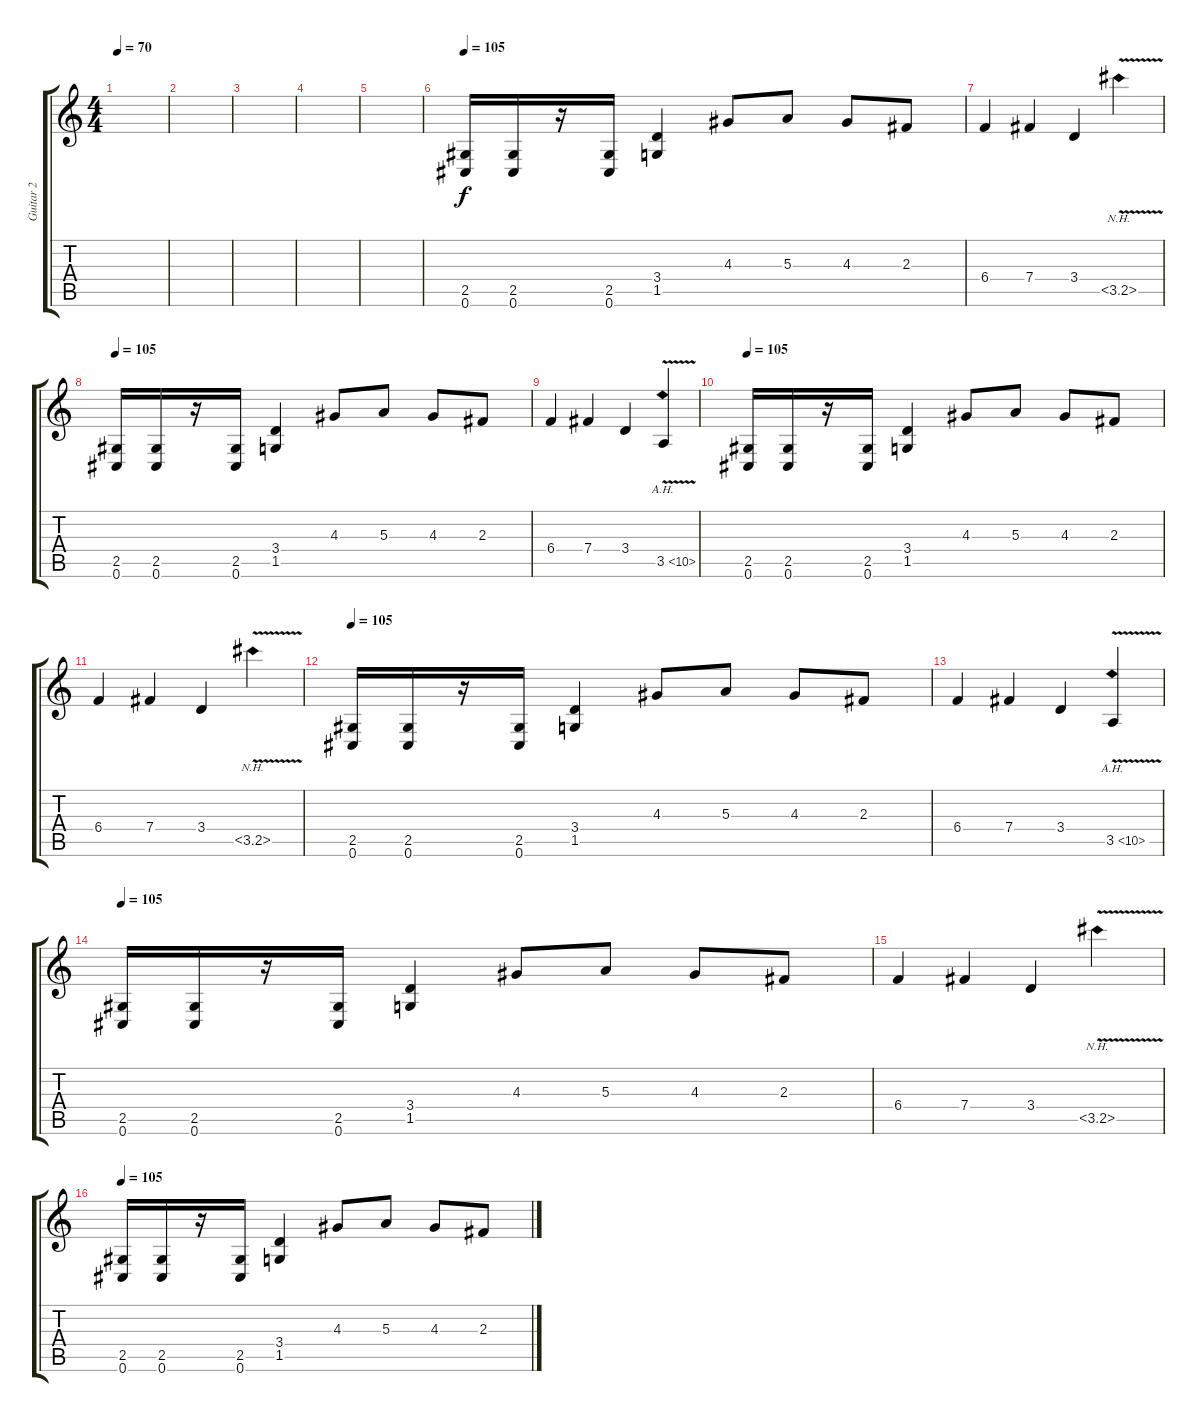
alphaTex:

\track ("Guitar 2" "Guitar 2") {instrument distortionguitar}
\staff {score tabs}
\tuning (Db4 Ab3 E3 B2 Gb2 Db2) {hide}
\ts (4 4)
\tempo 70
\clef g2
\ks c
|
|
|
|
|
\tempo 105
(2.5 0.6).16{balance 13} (2.5 0.6).16 r.16 (2.5 0.6).16 (3.4 1.5).4 4.3.8 5.3.8 4.3.8 2.3.8 |
6.4.4 7.4.4 3.4.4 3.5{nh v}.4 |
\tempo 105
(2.5 0.6).16{balance 13} (2.5 0.6).16 r.16 (2.5 0.6).16 (3.4 1.5).4 4.3.8 5.3.8 4.3.8 2.3.8 |
6.4.4 7.4.4 3.4.4 3.5{ah 7 v}.4 |
\tempo 105
(2.5 0.6).16{balance 13} (2.5 0.6).16 r.16 (2.5 0.6).16 (3.4 1.5).4 4.3.8 5.3.8 4.3.8 2.3.8 |
6.4.4 7.4.4 3.4.4 3.5{nh v}.4 |
\tempo 105
(2.5 0.6).16{balance 13} (2.5 0.6).16 r.16 (2.5 0.6).16 (3.4 1.5).4 4.3.8 5.3.8 4.3.8 2.3.8 |
6.4.4 7.4.4 3.4.4 3.5{ah 7 v}.4 |
\tempo 105
(2.5 0.6).16{balance 13} (2.5 0.6).16 r.16 (2.5 0.6).16 (3.4 1.5).4 4.3.8 5.3.8 4.3.8 2.3.8 |
6.4.4 7.4.4 3.4.4 3.5{nh v}.4 |
\tempo 105
(2.5 0.6).16{balance 13} (2.5 0.6).16 r.16 (2.5 0.6).16 (3.4 1.5).4 4.3.8 5.3.8 4.3.8 2.3.8
